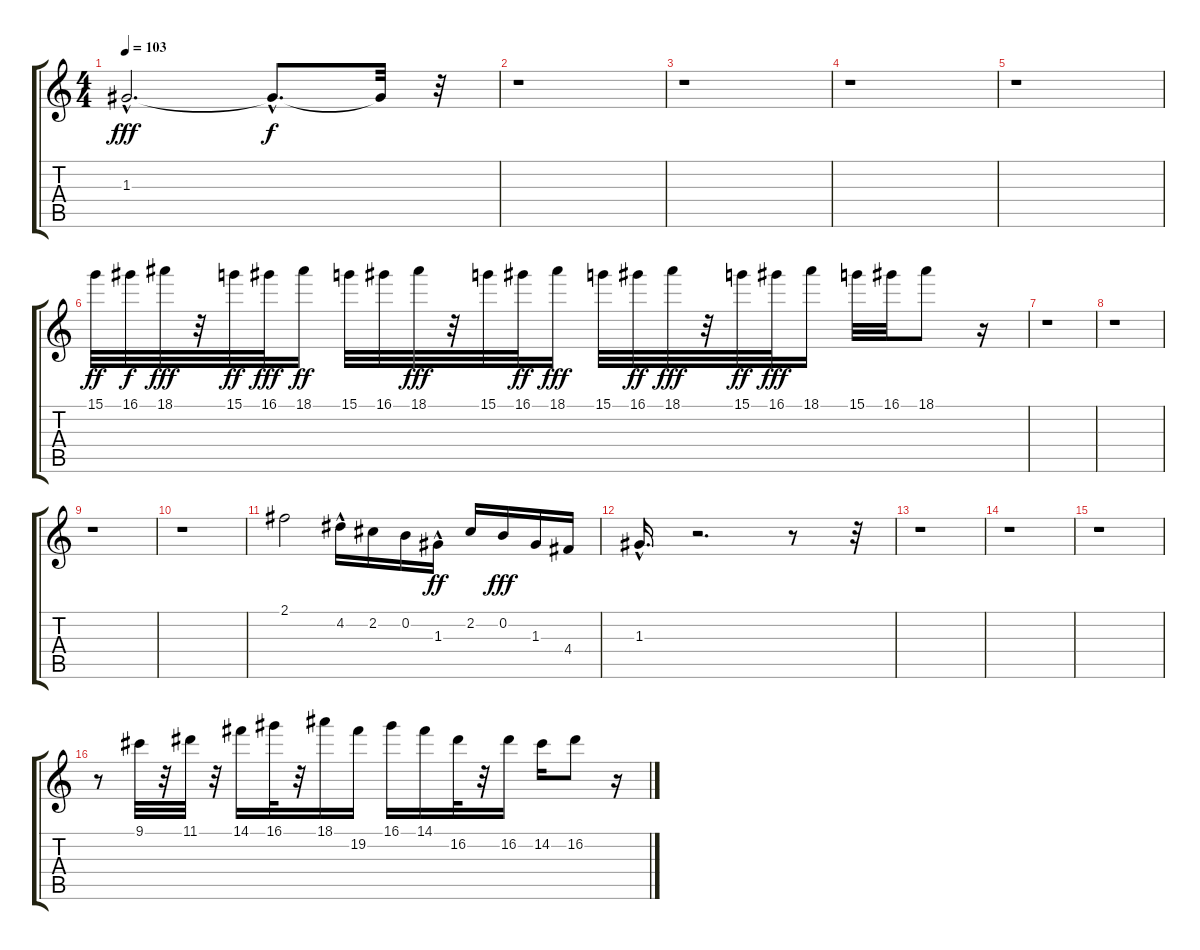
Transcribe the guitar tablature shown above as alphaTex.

\track "" {instrument overdrivenguitar}
\staff {score tabs}
\tuning (E4 B3 G3 D3 A2 E2) {hide}
\ts (4 4)
\tempo 103
\clef g2
\ks c
1.3{hac}.2{d dy fff} 1.3{hac t}.8{d dy f} 1.3{t}.32 r.32 |
r.1 |
r.1 |
r.1 |
r.1 |
15.1.32{dy ff} 16.1.32{dy f} 18.1.32{dy fff} r.32 15.1.32{dy ff} 16.1.32{dy fff} 18.1.16{dy ff} 15.1.32 16.1.32 18.1.32{dy fff} r.32 15.1.32 16.1.32{dy ff} 18.1.16{dy fff} 15.1.32 16.1.32{dy ff} 18.1.32{dy fff} r.32 15.1.32{dy ff} 16.1.32{dy fff} 18.1.16 15.1.32 16.1.32 18.1.8 r.16 |
r.1 |
r.1 |
r.1 |
r.1 |
2.1.2 4.2{hac}.16 2.2.16 0.2.16 1.3{hac}.16{dy ff} 2.2.16 0.2.16{dy fff} 1.3.16 4.4.16 |
1.3{hac}.16{d} r.2{d} r.8 r.32 |
r.1 |
r.1 |
r.1 |
r.8 9.1.32 r.32 11.1.32 r.32 14.1.16 16.1.32 r.32 18.1.16 19.2.16 16.1.16 14.1.16 16.2.32 r.32 16.2.16 14.2.16 16.2.8 r.16
